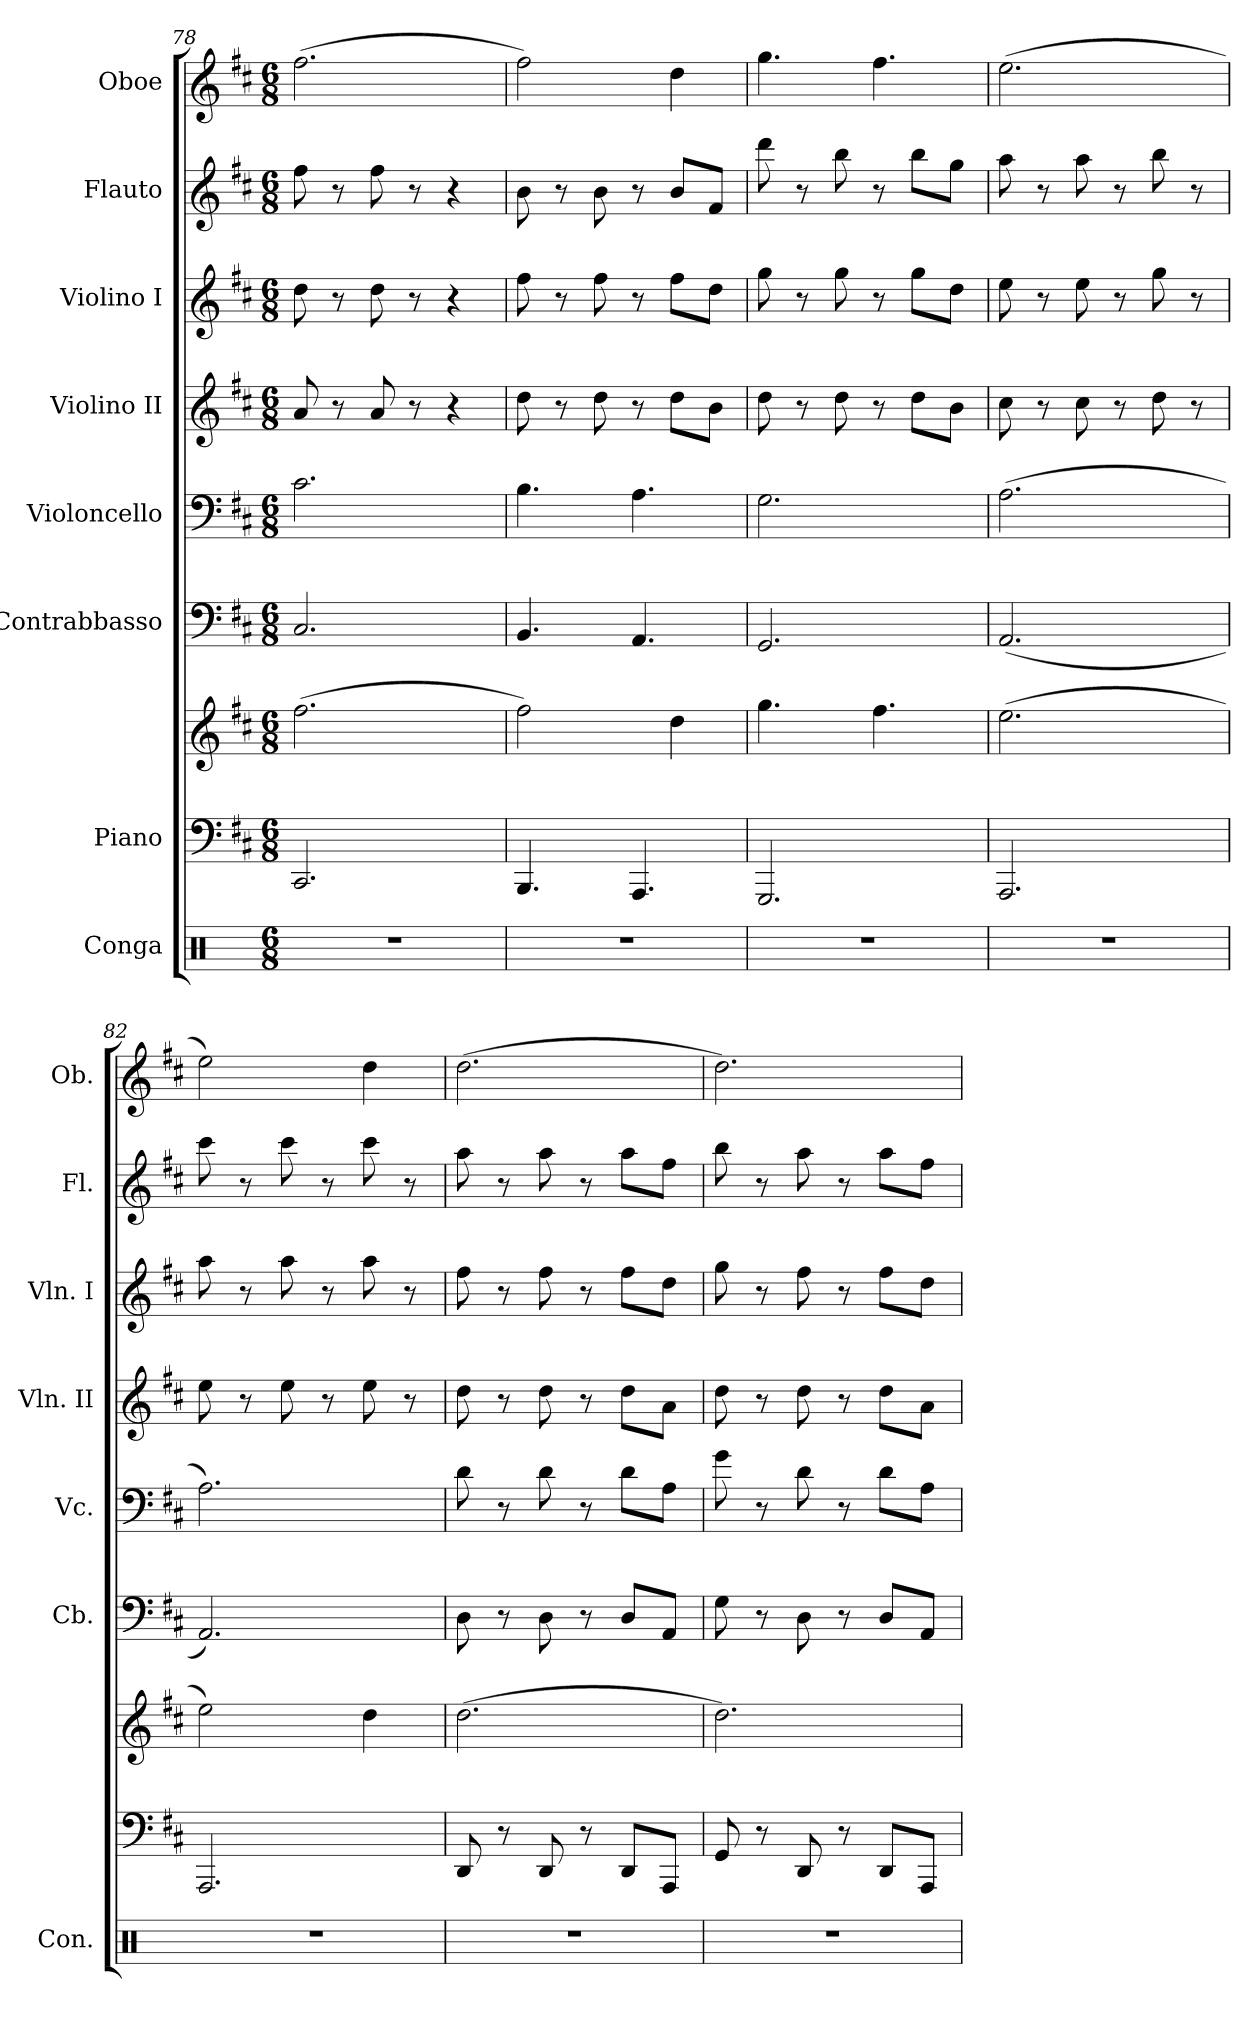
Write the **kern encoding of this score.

**kern	**kern	**kern	**kern	**kern	**kern	**kern	**kern	**kern
*part8	*part7	*part7	*part6	*part5	*part4	*part3	*part2	*part1
*staff9	*staff8	*staff7	*staff6	*staff5	*staff4	*staff3	*staff2	*staff1
*I"Conga	*I"Piano	*	*I"Contrabbasso	*I"Violoncello	*I"Violino II	*I"Violino I	*I"Flauto	*I"Oboe
*I'Con.	*	*	*I'Cb.	*I'Vc.	*I'Vln. II	*I'Vln. I	*I'Fl.	*I'Ob.
*clefX	*clefF4	*clefG2	*clefF4	*clefF4	*clefG2	*clefG2	*clefG2	*clefG2
*	*	*	*ITrd7c12	*	*	*	*	*
*k[]	*k[f#c#]	*k[f#c#]	*k[f#c#]	*k[f#c#]	*k[f#c#]	*k[f#c#]	*k[f#c#]	*k[f#c#]
*M6/8	*M6/8	*M6/8	*M6/8	*M6/8	*M6/8	*M6/8	*M6/8	*M6/8
=78	=78	=78	=78	=78	=78	=78	=78	=78
2.r	2.CC#/	(>2.ff#\	2.CC#/	2.c#\	8a/	8dd\	8ff#\	(>2.ff#\
.	.	.	.	.	8r	8r	8r	.
.	.	.	.	.	8a/	8dd\	8ff#\	.
.	.	.	.	.	8r	8r	8r	.
.	.	.	.	.	4r	4r	4r	.
=79	=79	=79	=79	=79	=79	=79	=79	=79
2.r	4.BBB/	2ff#\)	4.BBB/	4.B\	8dd\	8ff#\	8b\	2ff#\)
.	.	.	.	.	8r	8r	8r	.
.	.	.	.	.	8dd\	8ff#\	8b\	.
.	4.AAA/	.	4.AAA/	4.A\	8r	8r	8r	.
.	.	4dd\	.	.	8dd\L	8ff#\L	8b/L	4dd\
.	.	.	.	.	8b\J	8dd\J	8f#/J	.
=80	=80	=80	=80	=80	=80	=80	=80	=80
2.r	2.GGG/	4.gg\	2.GGG/	2.G\	8dd\	8gg\	8ddd\	4.gg\
.	.	.	.	.	8r	8r	8r	.
.	.	.	.	.	8dd\	8gg\	8bb\	.
.	.	4.ff#\	.	.	8r	8r	8r	4.ff#\
.	.	.	.	.	8dd\L	8gg\L	8bb\L	.
.	.	.	.	.	8b\J	8dd\J	8gg\J	.
=81	=81	=81	=81	=81	=81	=81	=81	=81
2.r	2.AAA/	(>2.ee\	(<2.AAA/	(>2.A\	8cc#\	8ee\	8aa\	(>2.ee\
.	.	.	.	.	8r	8r	8r	.
.	.	.	.	.	8cc#\	8ee\	8aa\	.
.	.	.	.	.	8r	8r	8r	.
.	.	.	.	.	8dd\	8gg\	8bb\	.
.	.	.	.	.	8r	8r	8r	.
=82	=82	=82	=82	=82	=82	=82	=82	=82
2.r	2.AAA/	2ee\)	2.AAA/)	2.A\)	8ee\	8aa\	8ccc#\	2ee\)
.	.	.	.	.	8r	8r	8r	.
.	.	.	.	.	8ee\	8aa\	8ccc#\	.
.	.	.	.	.	8r	8r	8r	.
.	.	4dd\	.	.	8ee\	8aa\	8ccc#\	4dd\
.	.	.	.	.	8r	8r	8r	.
=83	=83	=83	=83	=83	=83	=83	=83	=83
2.r	8DD/	(>2.dd\	8DD\	8d\	8dd\	8ff#\	8aa\	(>2.dd\
.	8r	.	8r	8r	8r	8r	8r	.
.	8DD/	.	8DD\	8d\	8dd\	8ff#\	8aa\	.
.	8r	.	8r	8r	8r	8r	8r	.
.	8DD/L	.	8DD/L	8d\L	8dd\L	8ff#\L	8aa\L	.
.	8AAA/J	.	8AAA/J	8A\J	8a\J	8dd\J	8ff#\J	.
=84	=84	=84	=84	=84	=84	=84	=84	=84
2.r	8GG/	2.dd\)	8GG\	8g\	8dd\	8gg\	8bb\	2.dd\)
.	8r	.	8r	8r	8r	8r	8r	.
.	8DD/	.	8DD\	8d\	8dd\	8ff#\	8aa\	.
.	8r	.	8r	8r	8r	8r	8r	.
.	8DD/L	.	8DD/L	8d\L	8dd\L	8ff#\L	8aa\L	.
.	8AAA/J	.	8AAA/J	8A\J	8a\J	8dd\J	8ff#\J	.
=	=	=	=	=	=	=	=	=
*-	*-	*-	*-	*-	*-	*-	*-	*-
